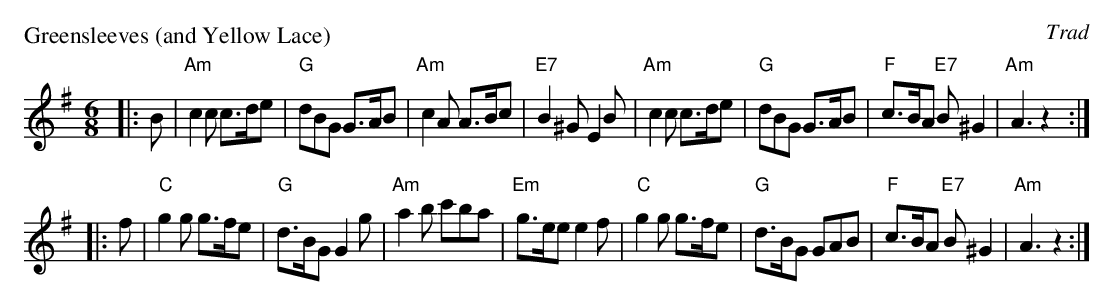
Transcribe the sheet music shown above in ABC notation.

X:1
P: Greensleeves (and Yellow Lace)
O: Trad
M: 6/8
L: 1/8
K: ADor
|: B \
| "Am"c2c c>de | "G"dBG G>AB | "Am"c2A A>Bc | "E7"B2^G E2B \
| "Am"c2c c>de | "G"dBG G>AB | "F"c>BA "E7"B^G2 | "Am"A3 z2 :|
|: f \
| "C"g2g g>fe | "G"d>BG G2g | "Am"a2b c'ba | "Em"g>ee e2f \
| "C"g2g g>fe | "G"d>BG GAB | "F"c>BA "E7"B^G2 | "Am"A3 z2 :|
